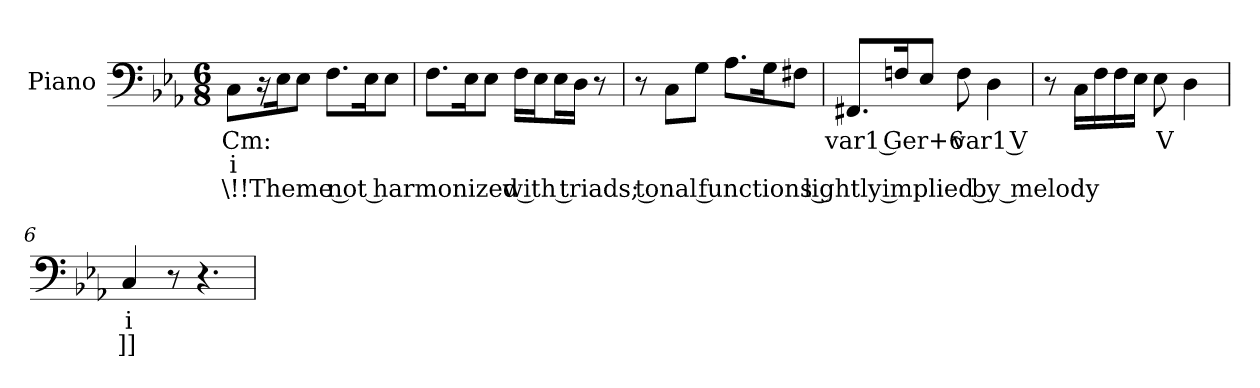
**kern	**text	**text	**text
*part1	*part1	*part1	*part1
*staff1	*staff1	*staff1	*staff1
*I"Piano	*	*	*
*I'Pno.	*	*	*
!!LO:PB:g=z
*clefF4	*	*	*
*k[b-e-a-]	*	*	*
*c:	*	*	*
*M6/8	*	*	*
*MM84	*	*	*
=1	=1	=1	=1
!	!LO:LY:b:color=#000000	!LO:LY:b:color=#000000	!LO:LY:b:color=#000000
8Ci\L	Cm:	i	\!!Theme not harmonized with triads; tonal functions lightly implied by melody
16r	.	.	.
16E-i\k	.	.	.
8E-i\J	.	.	.
8.Fi\L	.	.	.
16E-i\k	.	.	.
8E-i\J	.	.	.
=2	=2	=2	=2
8.Fi\L	.	.	.
16E-i\k	.	.	.
8E-i\J	.	.	.
16Fi\LL	.	.	.
16E-i\J	.	.	.
16E-i\L	.	.	.
16Di\JJ	.	.	.
8r	.	.	.
=3	=3	=3	=3
8r	.	.	.
8Ci\L	.	.	.
8Gi\J	.	.	.
8.A-i\L	.	.	.
16Gi\k	.	.	.
8F#Xi\J	.	.	.
=4	=4	=4	=4
!	!LO:LY:b:color=#000000	!	!
8.FF#Xi/L	var1 Ger+6	.	.
16Fni/k	.	.	.
8E-i/J	.	.	.
!	!LO:LY:b:color=#000000	!	!
8Fi\	var1 V	.	.
4Di\	.	.	.
=5	=5	=5	=5
!	!LO:LY:b:color=#000000	!LO:LY:b:color=#000000	!
8r	i	{IAC}	.
16Ci\LL	.	.	.
16Fi\	.	.	.
16Fi\	.	.	.
16E-i\JJ	.	.	.
!	!LO:LY:b:color=#000000	!	!
8E-i\	V	.	.
4Di\	.	.	.
=6	=6	=6	=6
!	!LO:LY:b:color=#000000	!LO:LY:b:color=#000000	!
4Ci/	i	]]	.
8r	.	.	.
4.r	.	.	.
=	=	=	=
*-	*-	*-	*-
